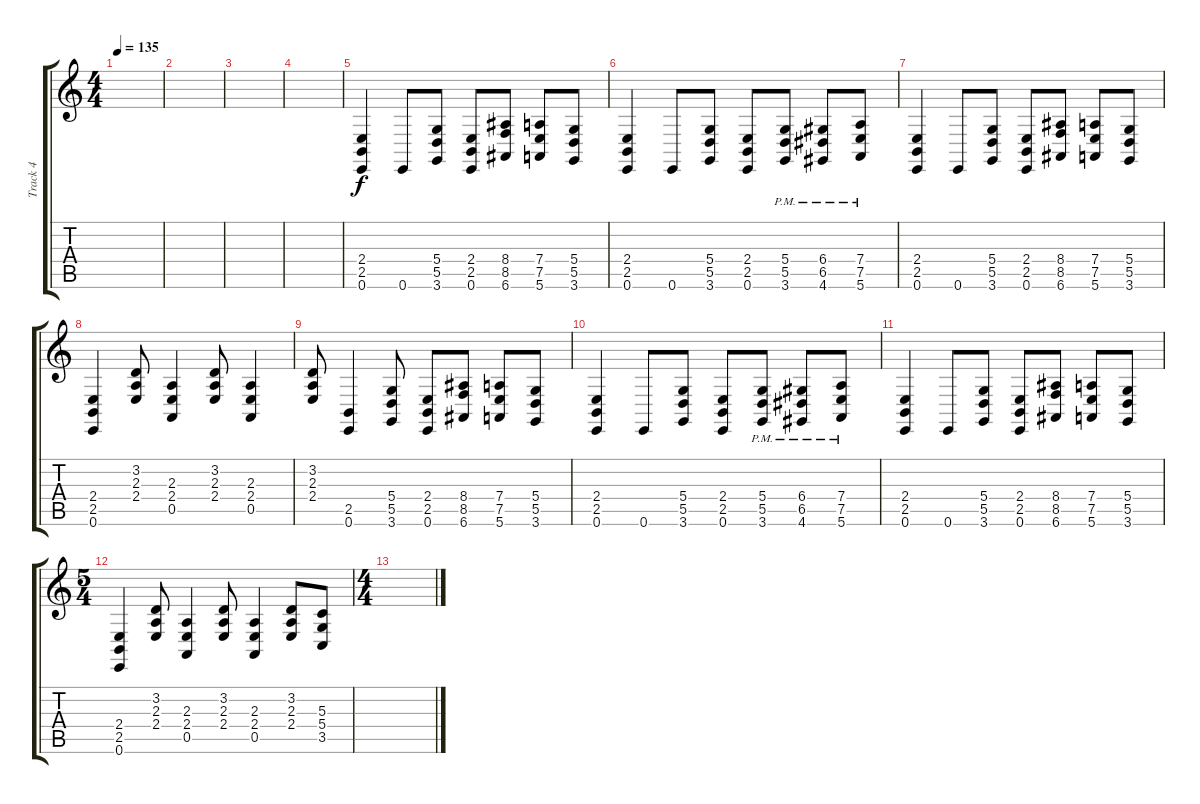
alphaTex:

\track ("Track 4" "Track 4") {instrument violin}
\staff {score tabs}
\tuning (E4 B3 G3 D3 A2 E2) {hide}
\ts (4 4)
\tempo 135
\clef g2
\ks c
|
|
|
|
(2.4 2.5 0.6).4 0.6.8 (5.4 5.5 3.6).8 (2.4 2.5 0.6).8 (8.4 8.5 6.6).8 (7.4 7.5 5.6).8 (5.4 5.5 3.6).8 |
(2.4 2.5 0.6).4 0.6.8 (5.4 5.5 3.6).8 (2.4 2.5 0.6).8 (5.4{pm} 5.5{pm} 3.6{pm}).8 (6.4{pm} 6.5 4.6{pm}).8 (7.4{pm} 7.5{pm} 5.6{pm}).8 |
(2.4 2.5 0.6).4 0.6.8 (5.4 5.5 3.6).8 (2.4 2.5 0.6).8 (8.4 8.5 6.6).8 (7.4 7.5 5.6).8 (5.4 5.5 3.6).8 |
(2.4 2.5 0.6).4 (3.2 2.3 2.4).8 (2.3 2.4 0.5).4 (3.2 2.3 2.4).8 (2.3 2.4 0.5).4 |
(3.2 2.3 2.4).8 (2.5 0.6).4 (5.4 5.5 3.6).8 (2.4 2.5 0.6).8 (8.4 8.5 6.6).8 (7.4 7.5 5.6).8 (5.4 5.5 3.6).8 |
(2.4 2.5 0.6).4 0.6.8 (5.4 5.5 3.6).8 (2.4 2.5 0.6).8 (5.4{pm} 5.5{pm} 3.6{pm}).8 (6.4{pm} 6.5 4.6{pm}).8 (7.4{pm} 7.5{pm} 5.6{pm}).8 |
(2.4 2.5 0.6).4 0.6.8 (5.4 5.5 3.6).8 (2.4 2.5 0.6).8 (8.4 8.5 6.6).8 (7.4 7.5 5.6).8 (5.4 5.5 3.6).8 |
\ts (5 4)
(2.4 2.5 0.6).4 (3.2 2.3 2.4).8 (2.3 2.4 0.5).4 (3.2 2.3 2.4).8 (2.3 2.4 0.5).4 (3.2 2.3 2.4).8 (5.3 5.4 3.5).8 |
\ts (4 4)
